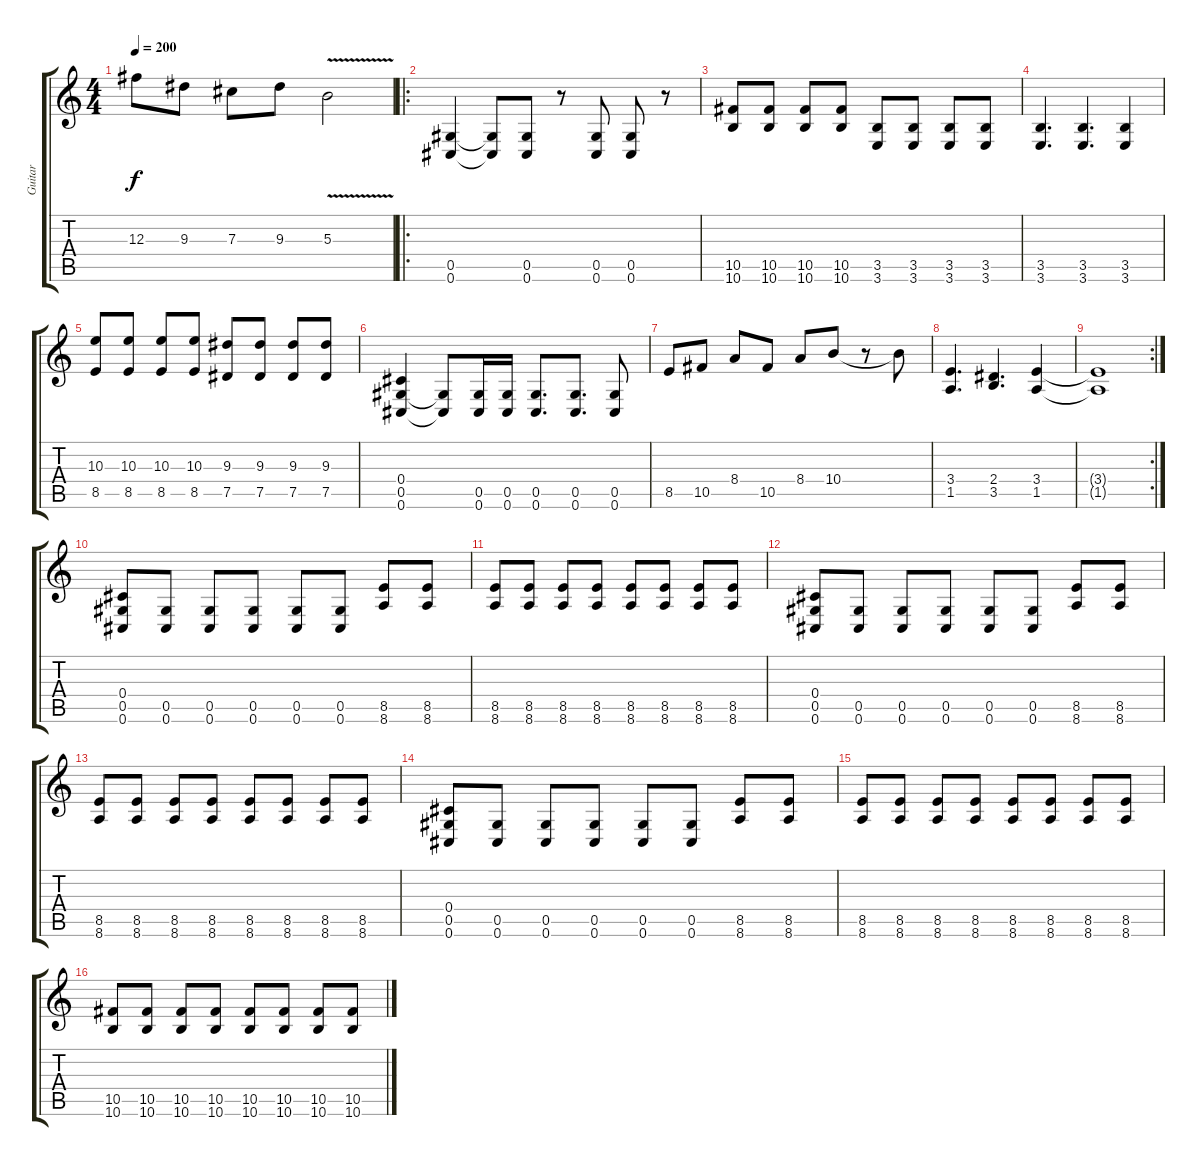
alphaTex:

\track ("Guitar" "Guitar") {instrument overdrivenguitar}
\staff {score tabs}
\tuning (Eb4 Bb3 Gb3 Db3 Ab2 Db2) {hide}
\ts (4 4)
\tempo 200
\clef g2
\ks c
12.3.8{dy f} 9.3.8 7.3.8 9.3.8 5.3{v}.2 |
\ro
(0.5 0.6).4 (0.5{t} 0.6{t}).8 (0.5 0.6).8 r.8 (0.5 0.6).8 (0.5 0.6).8 r.8 |
(10.5 10.6).8 (10.5 10.6).8 (10.5 10.6).8 (10.5 10.6).8 (3.5 3.6).8 (3.5 3.6).8 (3.5 3.6).8 (3.5 3.6).8 |
(3.5 3.6).4{d} (3.5 3.6).4{d} (3.5 3.6).4 |
(10.3 8.5).8 (10.3 8.5).8 (10.3 8.5).8 (10.3 8.5).8 (9.3 7.5).8 (9.3 7.5).8 (9.3 7.5).8 (9.3 7.5).8 |
(0.4 0.5 0.6).4 (0.5{t} 0.6{t}).8 (0.5 0.6).16 (0.5 0.6).16 (0.5 0.6).8{d} (0.5 0.6).8{d} (0.5 0.6).8 |
8.5.8 10.5.8 8.4.8 10.5.8 8.4.8 10.4.8 r.8 10.4{t}.8 |
(3.4 1.5).4{d} (2.4 3.5).4{d} (3.4 1.5).4 |
\rc 2
(3.4{t} 1.5{t}).1 |
(0.4 0.5 0.6).8 (0.5 0.6).8 (0.5 0.6).8 (0.5 0.6).8 (0.5 0.6).8 (0.5 0.6).8 (8.5 8.6).8 (8.5 8.6).8 |
(8.5 8.6).8 (8.5 8.6).8 (8.5 8.6).8 (8.5 8.6).8 (8.5 8.6).8 (8.5 8.6).8 (8.5 8.6).8 (8.5 8.6).8 |
(0.4 0.5 0.6).8 (0.5 0.6).8 (0.5 0.6).8 (0.5 0.6).8 (0.5 0.6).8 (0.5 0.6).8 (8.5 8.6).8 (8.5 8.6).8 |
(8.5 8.6).8 (8.5 8.6).8 (8.5 8.6).8 (8.5 8.6).8 (8.5 8.6).8 (8.5 8.6).8 (8.5 8.6).8 (8.5 8.6).8 |
(0.4 0.5 0.6).8 (0.5 0.6).8 (0.5 0.6).8 (0.5 0.6).8 (0.5 0.6).8 (0.5 0.6).8 (8.5 8.6).8 (8.5 8.6).8 |
(8.5 8.6).8 (8.5 8.6).8 (8.5 8.6).8 (8.5 8.6).8 (8.5 8.6).8 (8.5 8.6).8 (8.5 8.6).8 (8.5 8.6).8 |
(10.5 10.6).8 (10.5 10.6).8 (10.5 10.6).8 (10.5 10.6).8 (10.5 10.6).8 (10.5 10.6).8 (10.5 10.6).8 (10.5 10.6).8
